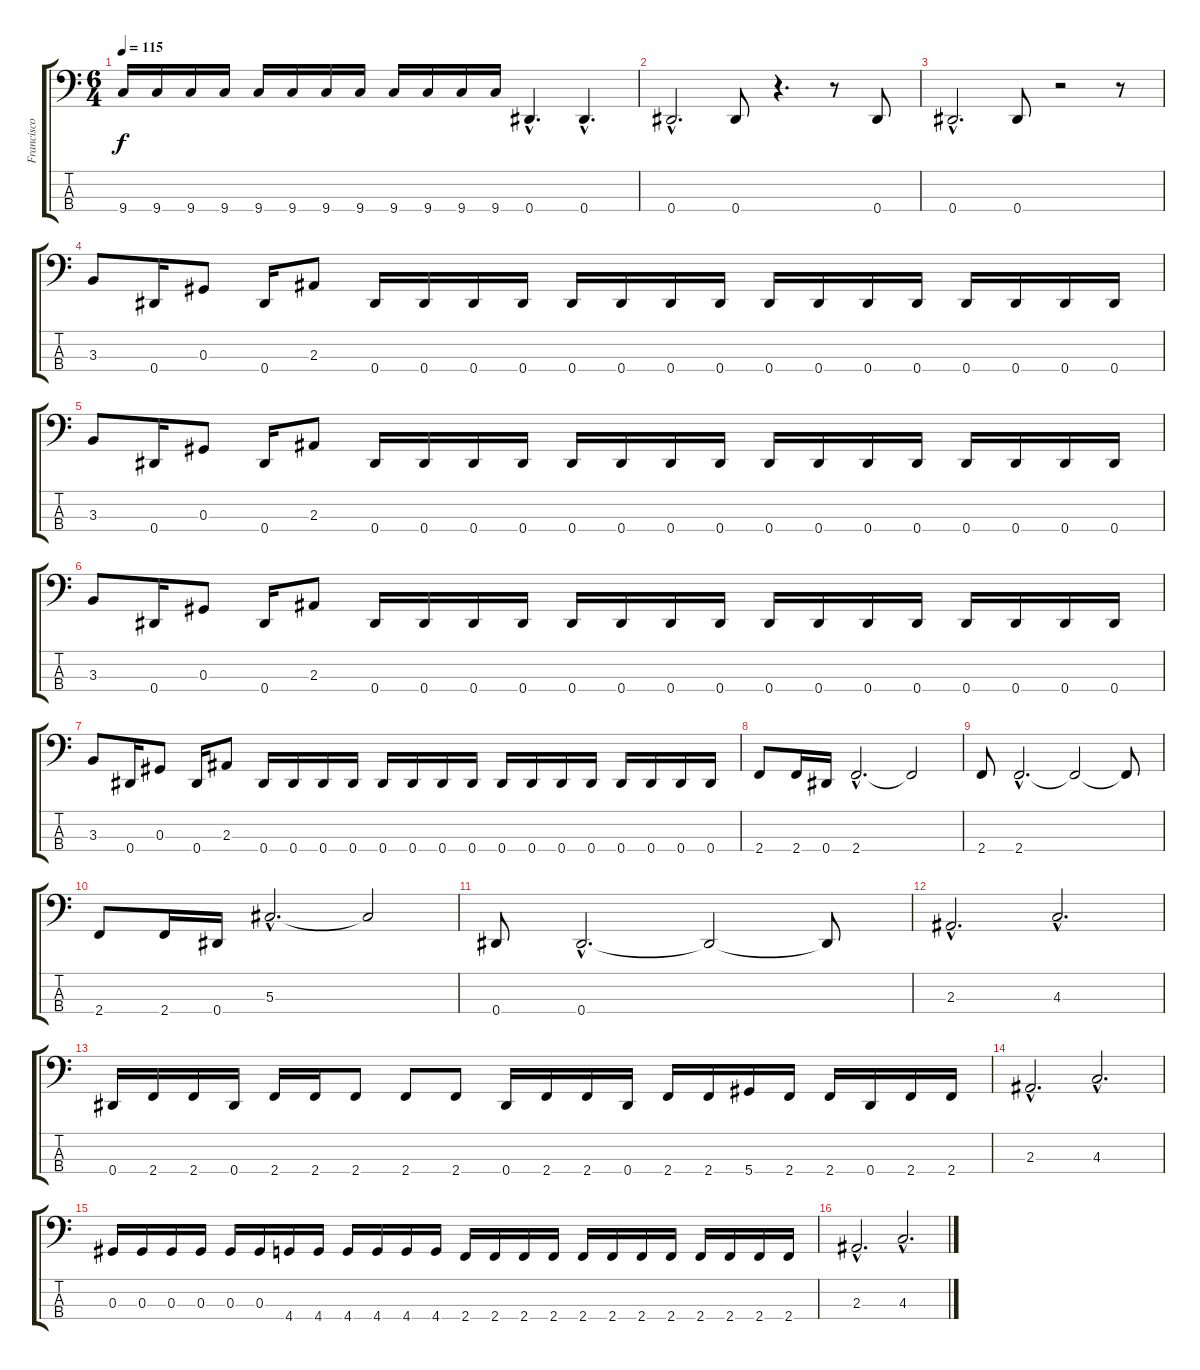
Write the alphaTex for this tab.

\track ("Francisco Fidalgo" "Francisco ") {instrument electricbasspick}
\staff {score tabs}
\tuning (Gb2 Db2 Ab1 Eb1) {hide}
\ts (6 4)
\tempo 115
\clef f4
\ks c
9.4.16{dy f} 9.4.16 9.4.16 9.4.16 9.4.16 9.4.16 9.4.16 9.4.16 9.4.16 9.4.16 9.4.16 9.4.16 0.4{hac}.4{d} 0.4{hac}.4{d} |
0.4{hac}.2{d} 0.4.8 r.4{d} r.8 0.4.8 |
0.4{hac}.2{d} 0.4.8 r.2 r.8 |
3.3.8 0.4.16 0.3.8 0.4.16 2.3.8 0.4.16 0.4.16 0.4.16 0.4.16 0.4.16 0.4.16 0.4.16 0.4.16 0.4.16 0.4.16 0.4.16 0.4.16 0.4.16 0.4.16 0.4.16 0.4.16 |
3.3.8 0.4.16 0.3.8 0.4.16 2.3.8 0.4.16 0.4.16 0.4.16 0.4.16 0.4.16 0.4.16 0.4.16 0.4.16 0.4.16 0.4.16 0.4.16 0.4.16 0.4.16 0.4.16 0.4.16 0.4.16 |
3.3.8 0.4.16 0.3.8 0.4.16 2.3.8 0.4.16 0.4.16 0.4.16 0.4.16 0.4.16 0.4.16 0.4.16 0.4.16 0.4.16 0.4.16 0.4.16 0.4.16 0.4.16 0.4.16 0.4.16 0.4.16 |
3.3.8 0.4.16 0.3.8 0.4.16 2.3.8 0.4.16 0.4.16 0.4.16 0.4.16 0.4.16 0.4.16 0.4.16 0.4.16 0.4.16 0.4.16 0.4.16 0.4.16 0.4.16 0.4.16 0.4.16 0.4.16 |
2.4.8 2.4.16 0.4.16 2.4{hac}.2{d} 2.4{t}.2 |
2.4.8 2.4{hac}.2{d} 2.4{t}.2 2.4{t}.8 |
2.4.8 2.4.16 0.4.16 5.3{hac}.2{d} 5.3{t}.2 |
0.4.8 0.4{hac}.2{d} 0.4{t}.2 0.4{t}.8 |
2.3{hac}.2{d} 4.3{hac}.2{d} |
0.4.16 2.4.16 2.4.16 0.4.16 2.4.16 2.4.16 2.4.8 2.4.8 2.4.8 0.4.16 2.4.16 2.4.16 0.4.16 2.4.16 2.4.16 5.4.16 2.4.16 2.4.16 0.4.16 2.4.16 2.4.16 |
2.3{hac}.2{d} 4.3{hac}.2{d} |
0.3.16 0.3.16 0.3.16 0.3.16 0.3.16 0.3.16 4.4.16 4.4.16 4.4.16 4.4.16 4.4.16 4.4.16 2.4.16 2.4.16 2.4.16 2.4.16 2.4.16 2.4.16 2.4.16 2.4.16 2.4.16 2.4.16 2.4.16 2.4.16 |
2.3{hac}.2{d} 4.3{hac}.2{d}
